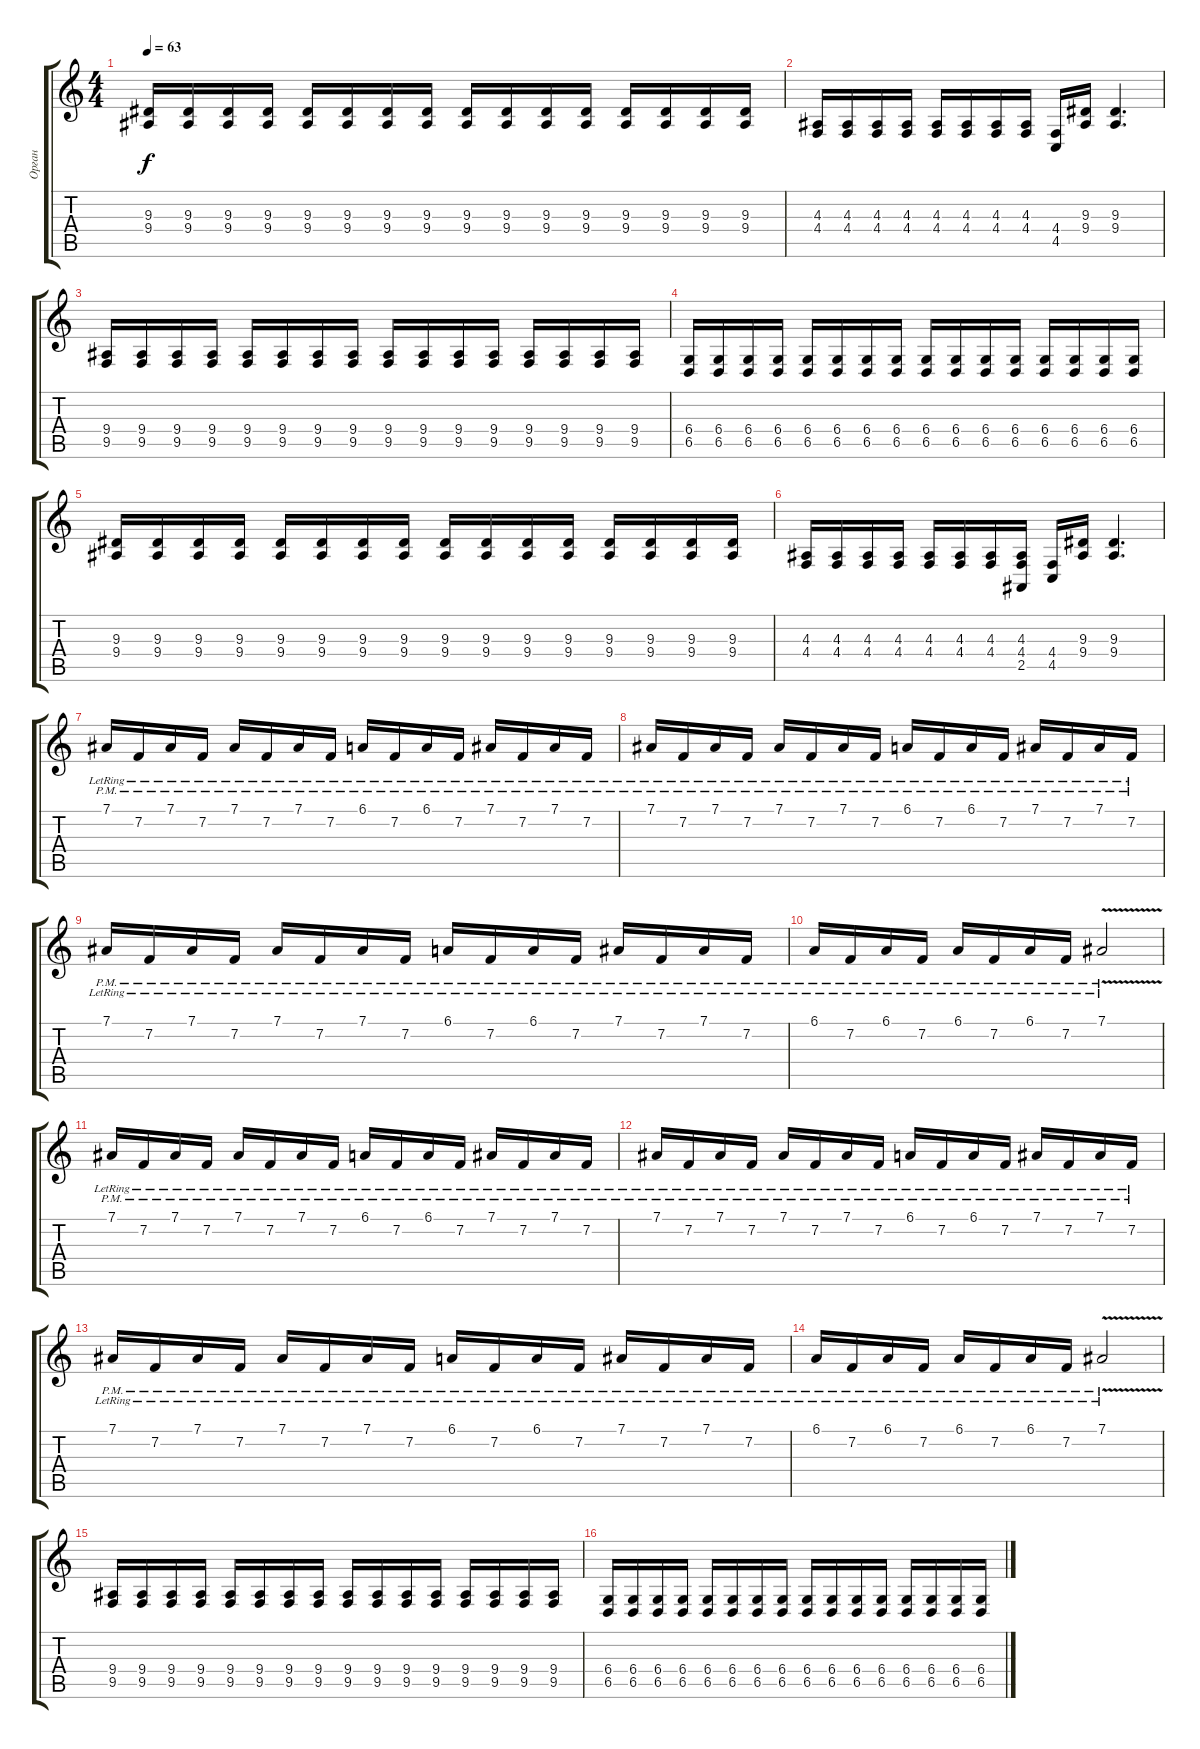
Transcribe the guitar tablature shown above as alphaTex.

\track ("Орган" "Орган") {instrument rockorgan}
\staff {score tabs}
\tuning (Eb4 Bb3 Gb3 Db3 Ab2 Eb2) {hide}
\ts (4 4)
\tempo 63
\clef g2
\ks c
(9.3 9.4).16{dy f} (9.3 9.4).16 (9.3 9.4).16 (9.3 9.4).16 (9.3 9.4).16 (9.3 9.4).16 (9.3 9.4).16 (9.3 9.4).16 (9.3 9.4).16 (9.3 9.4).16 (9.3 9.4).16 (9.3 9.4).16 (9.3 9.4).16 (9.3 9.4).16 (9.3 9.4).16 (9.3 9.4).16 |
(4.3 4.4).16 (4.3 4.4).16 (4.3 4.4).16 (4.3 4.4).16 (4.3 4.4).16 (4.3 4.4).16 (4.3 4.4).16 (4.3 4.4).16 (4.4 4.5).16 (9.3 9.4).16 (9.3 9.4).4{d} |
(9.4 9.5).16 (9.4 9.5).16 (9.4 9.5).16 (9.4 9.5).16 (9.4 9.5).16 (9.4 9.5).16 (9.4 9.5).16 (9.4 9.5).16 (9.4 9.5).16 (9.4 9.5).16 (9.4 9.5).16 (9.4 9.5).16 (9.4 9.5).16 (9.4 9.5).16 (9.4 9.5).16 (9.4 9.5).16 |
(6.4 6.5).16 (6.4 6.5).16 (6.4 6.5).16 (6.4 6.5).16 (6.4 6.5).16 (6.4 6.5).16 (6.4 6.5).16 (6.4 6.5).16 (6.4 6.5).16 (6.4 6.5).16 (6.4 6.5).16 (6.4 6.5).16 (6.4 6.5).16 (6.4 6.5).16 (6.4 6.5).16 (6.4 6.5).16 |
(9.3 9.4).16 (9.3 9.4).16 (9.3 9.4).16 (9.3 9.4).16 (9.3 9.4).16 (9.3 9.4).16 (9.3 9.4).16 (9.3 9.4).16 (9.3 9.4).16 (9.3 9.4).16 (9.3 9.4).16 (9.3 9.4).16 (9.3 9.4).16 (9.3 9.4).16 (9.3 9.4).16 (9.3 9.4).16 |
(4.3 4.4).16 (4.3 4.4).16 (4.3 4.4).16 (4.3 4.4).16 (4.3 4.4).16 (4.3 4.4).16 (4.3 4.4).16 (4.3 4.4 2.5).16 (4.4 4.5).16 (9.3 9.4).16 (9.3 9.4).4{d} |
7.1{pm lr}.16 7.2{pm lr}.16 7.1{pm lr}.16 7.2{pm lr}.16 7.1{pm lr}.16 7.2{pm lr}.16 7.1{pm lr}.16 7.2{pm lr}.16 6.1{pm lr}.16 7.2{pm lr}.16 6.1{pm lr}.16 7.2{pm lr}.16 7.1{pm lr}.16 7.2{pm lr}.16 7.1{pm lr}.16 7.2{pm lr}.16 |
7.1{pm lr}.16 7.2{pm lr}.16 7.1{pm lr}.16 7.2{pm lr}.16 7.1{pm lr}.16 7.2{pm lr}.16 7.1{pm lr}.16 7.2{pm lr}.16 6.1{pm lr}.16 7.2{pm lr}.16 6.1{pm lr}.16 7.2{pm lr}.16 7.1{pm lr}.16 7.2{pm lr}.16 7.1{pm lr}.16 7.2{pm lr}.16 |
7.1{pm lr}.16 7.2{pm lr}.16 7.1{pm lr}.16 7.2{pm lr}.16 7.1{pm lr}.16 7.2{pm lr}.16 7.1{pm lr}.16 7.2{pm lr}.16 6.1{pm lr}.16 7.2{pm lr}.16 6.1{pm lr}.16 7.2{pm lr}.16 7.1{pm lr}.16 7.2{pm lr}.16 7.1{pm lr}.16 7.2{pm lr}.16 |
6.1{pm lr}.16 7.2{pm lr}.16 6.1{pm lr}.16 7.2{pm lr}.16 6.1{pm lr}.16 7.2{pm lr}.16 6.1{pm lr}.16 7.2{pm lr}.16 7.1{v pm lr}.2 |
7.1{pm lr}.16 7.2{pm lr}.16 7.1{pm lr}.16 7.2{pm lr}.16 7.1{pm lr}.16 7.2{pm lr}.16 7.1{pm lr}.16 7.2{pm lr}.16 6.1{pm lr}.16 7.2{pm lr}.16 6.1{pm lr}.16 7.2{pm lr}.16 7.1{pm lr}.16 7.2{pm lr}.16 7.1{pm lr}.16 7.2{pm lr}.16 |
7.1{pm lr}.16 7.2{pm lr}.16 7.1{pm lr}.16 7.2{pm lr}.16 7.1{pm lr}.16 7.2{pm lr}.16 7.1{pm lr}.16 7.2{pm lr}.16 6.1{pm lr}.16 7.2{pm lr}.16 6.1{pm lr}.16 7.2{pm lr}.16 7.1{pm lr}.16 7.2{pm lr}.16 7.1{pm lr}.16 7.2{pm lr}.16 |
7.1{pm lr}.16 7.2{pm lr}.16 7.1{pm lr}.16 7.2{pm lr}.16 7.1{pm lr}.16 7.2{pm lr}.16 7.1{pm lr}.16 7.2{pm lr}.16 6.1{pm lr}.16 7.2{pm lr}.16 6.1{pm lr}.16 7.2{pm lr}.16 7.1{pm lr}.16 7.2{pm lr}.16 7.1{pm lr}.16 7.2{pm lr}.16 |
6.1{pm lr}.16 7.2{pm lr}.16 6.1{pm lr}.16 7.2{pm lr}.16 6.1{pm lr}.16 7.2{pm lr}.16 6.1{pm lr}.16 7.2{pm lr}.16 7.1{v pm lr}.2 |
(9.4 9.5).16 (9.4 9.5).16 (9.4 9.5).16 (9.4 9.5).16 (9.4 9.5).16 (9.4 9.5).16 (9.4 9.5).16 (9.4 9.5).16 (9.4 9.5).16 (9.4 9.5).16 (9.4 9.5).16 (9.4 9.5).16 (9.4 9.5).16 (9.4 9.5).16 (9.4 9.5).16 (9.4 9.5).16 |
(6.4 6.5).16 (6.4 6.5).16 (6.4 6.5).16 (6.4 6.5).16 (6.4 6.5).16 (6.4 6.5).16 (6.4 6.5).16 (6.4 6.5).16 (6.4 6.5).16 (6.4 6.5).16 (6.4 6.5).16 (6.4 6.5).16 (6.4 6.5).16 (6.4 6.5).16 (6.4 6.5).16 (6.4 6.5).16
